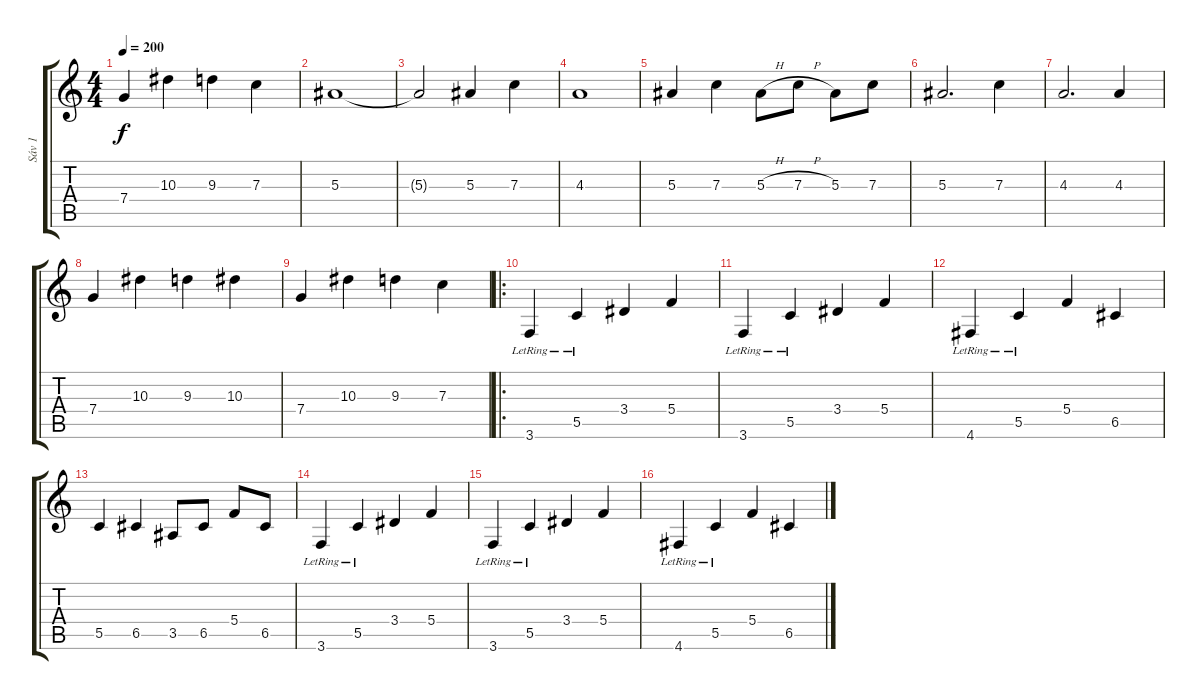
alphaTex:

\track ("Sáv 1" "Sáv 1") {instrument electricguitarclean}
\staff {score tabs}
\tuning (D4 A3 F3 C3 G2 D2) {hide}
\ts (4 4)
\tempo 200
\clef g2
\ks c
7.4.4{dy f} 10.3.4 9.3.4 7.3.4 |
5.3.1 |
5.3{t}.2 5.3.4 7.3.4 |
4.3.1 |
5.3.4 7.3.4 5.3{h}.8 7.3{h}.8 5.3.8 7.3.8 |
5.3.2{d} 7.3.4 |
4.3.2{d} 4.3.4 |
7.4.4 10.3.4 9.3.4 10.3.4 |
7.4.4 10.3.4 9.3.4 7.3.4 |
\ro
3.6{lr}.4 5.5{lr}.4 3.4.4 5.4.4 |
3.6{lr}.4 5.5{lr}.4 3.4.4 5.4.4 |
4.6{lr}.4 5.5{lr}.4 5.4.4 6.5.4 |
5.5.4 6.5.4 3.5.8 6.5.8 5.4.8 6.5.8 |
3.6{lr}.4 5.5{lr}.4 3.4.4 5.4.4 |
3.6{lr}.4 5.5{lr}.4 3.4.4 5.4.4 |
4.6{lr}.4 5.5{lr}.4 5.4.4 6.5.4
